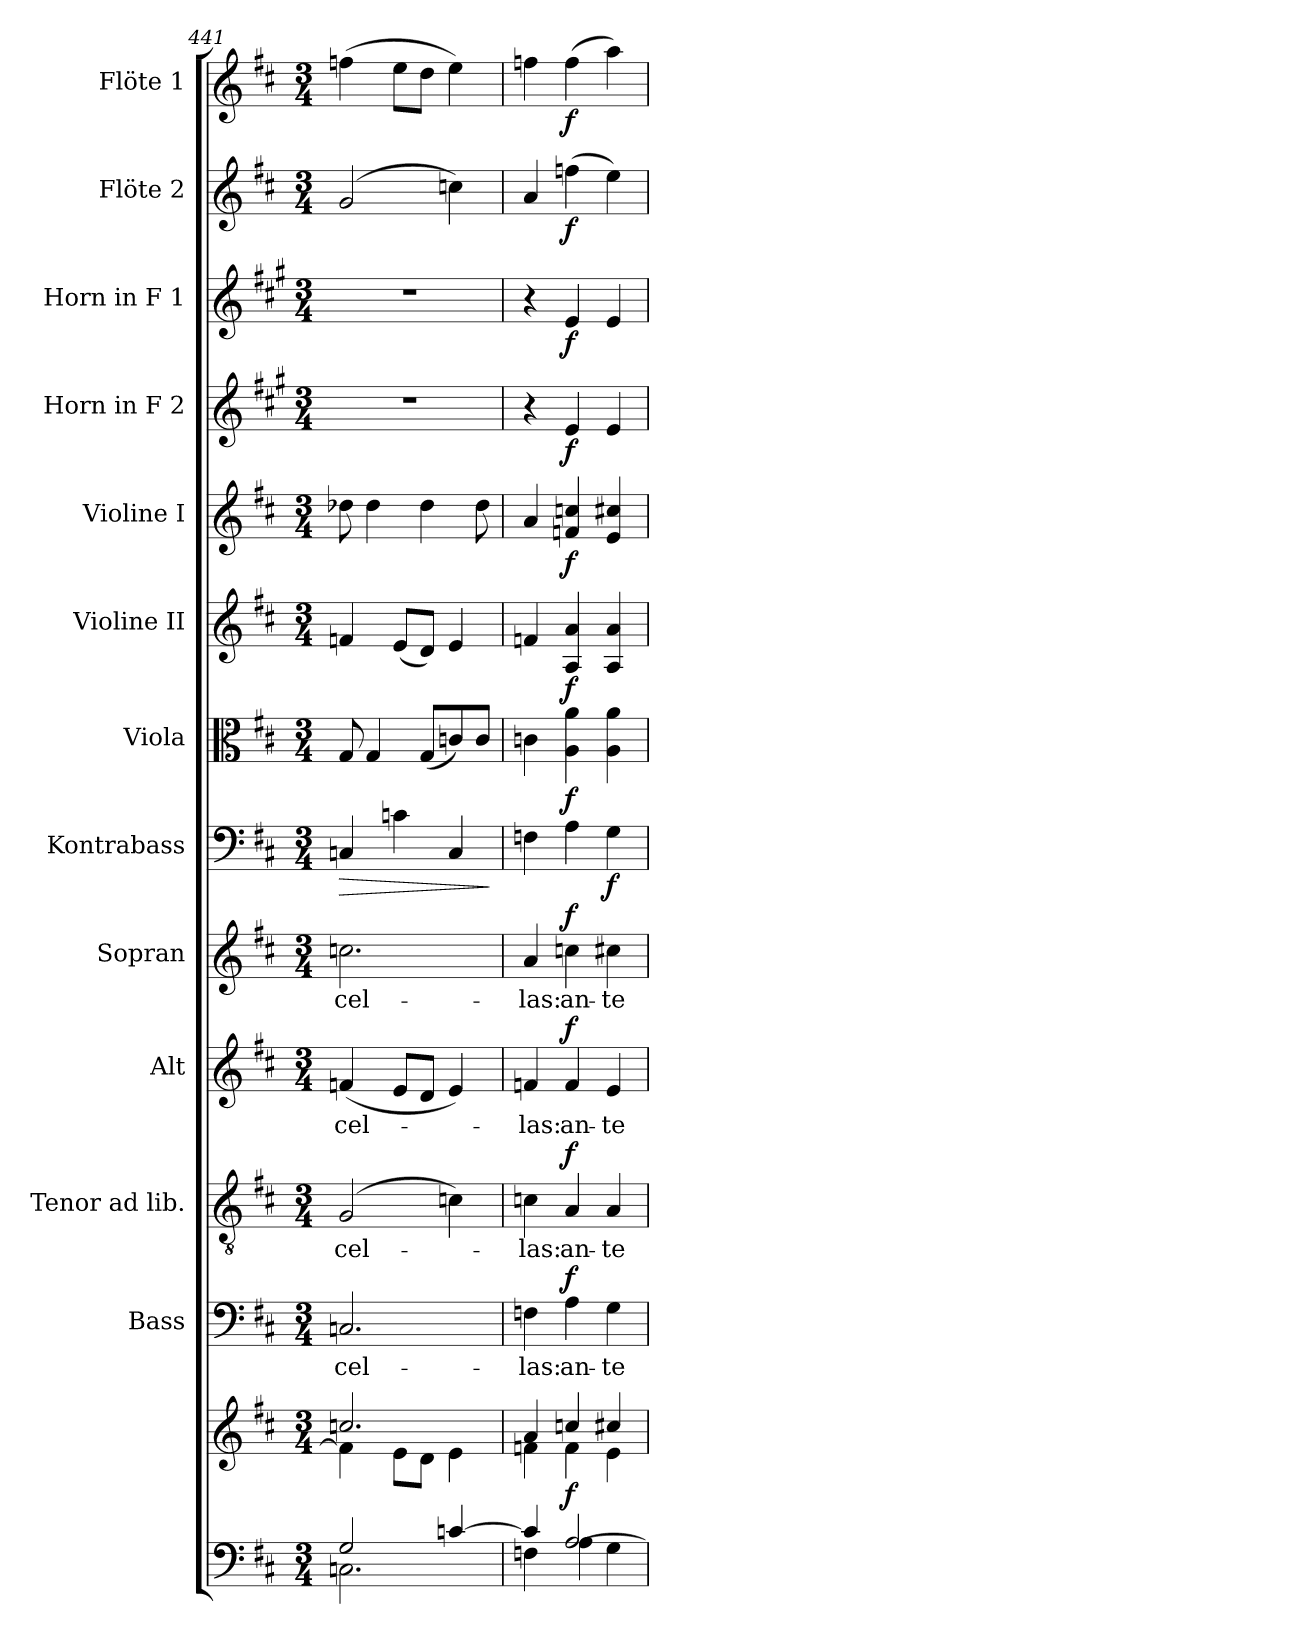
**kern	**kern	**dynam	**kern	**text	**dynam	**kern	**text	**dynam	**kern	**text	**dynam	**kern	**text	**dynam	**kern	**dynam	**kern	**dynam	**kern	**dynam	**kern	**dynam	**kern	**dynam	**kern	**dynam	**kern	**dynam	**kern	**dynam
*part13	*part13	*part13	*part12	*part12	*part12	*part11	*part11	*part11	*part10	*part10	*part10	*part9	*part9	*part9	*part8	*part8	*part7	*part7	*part6	*part6	*part5	*part5	*part4	*part4	*part3	*part3	*part2	*part2	*part1	*part1
*staff14	*staff13	*staff13/14	*staff12	*staff12	*staff12	*staff11	*staff11	*staff11	*staff10	*staff10	*staff10	*staff9	*staff9	*staff9	*staff8	*staff8	*staff7	*staff7	*staff6	*staff6	*staff5	*staff5	*staff4	*staff4	*staff3	*staff3	*staff2	*staff2	*staff1	*staff1
*	*	*	*I"Bass	*	*	*I"Tenor ad lib.	*	*	*I"Alt	*	*	*I"Sopran	*	*	*I"Kontrabass	*	*I"Viola	*	*I"Violine II	*	*I"Violine I	*	*I"Horn in F 2	*	*I"Horn in F 1	*	*I"Flöte 2	*	*I"Flöte 1	*
*	*	*	*I'B.	*	*	*I'T.	*	*	*I'A.	*	*	*I'S.	*	*	*I'Kb.	*	*I'Vla.	*	*I'Vl. II	*	*I'Vl. I	*	*	*	*	*	*I'Fl. 2	*	*I'Fl. 1	*
*clefF4	*clefG2	*	*clefF4	*	*	*clefGv2	*	*	*clefG2	*	*	*clefG2	*	*	*clefF4	*	*clefC3	*	*clefG2	*	*clefG2	*	*clefG2	*	*clefG2	*	*clefG2	*	*clefG2	*
*	*	*	*	*	*	*	*	*	*	*	*	*	*	*	*ITrd7c12	*	*	*	*	*	*	*	*ITrd4c7	*	*ITrd4c7	*	*	*	*	*
*k[f#c#]	*k[f#c#]	*	*k[f#c#]	*	*	*k[f#c#]	*	*	*k[f#c#]	*	*	*k[f#c#]	*	*	*k[f#c#]	*	*k[f#c#]	*	*k[f#c#]	*	*k[f#c#]	*	*k[f#c#]	*	*k[f#c#]	*	*k[f#c#]	*	*k[f#c#]	*
*D:	*D:	*	*D:	*	*	*D:	*	*	*D:	*	*	*D:	*	*	*D:	*	*D:	*	*D:	*	*D:	*	*D:	*	*D:	*	*D:	*	*D:	*
*M3/4	*M3/4	*	*M3/4	*	*	*M3/4	*	*	*M3/4	*	*	*M3/4	*	*	*M3/4	*	*M3/4	*	*M3/4	*	*M3/4	*	*M3/4	*	*M3/4	*	*M3/4	*	*M3/4	*
=441	=441	=441	=441	=441	=441	=441	=441	=441	=441	=441	=441	=441	=441	=441	=441	=441	=441	=441	=441	=441	=441	=441	=441	=441	=441	=441	=441	=441	=441	=441
*^	*^	*	*	*	*	*	*	*	*	*	*	*	*	*	*	*	*	*	*	*	*	*	*	*	*	*	*	*	*	*
!	!	!	!	!	!	!LO:LY:b	!	!	!LO:LY:b	!	!	!LO:LY:b	!	!	!LO:LY:b	!	!	!LO:HP:b	!	!	!	!	!	!	!	!	!	!	!	!	!	!
2G/	2.Cn\	2.ccn/	4f\]	.	2.Cn/	-cel-	.	(2G/	-cel-	.	(<4fn/	-cel-	.	2.ccn\	-cel-	.	4CCn/	>	8G/	.	4fn/	.	8dd-X\	.	2.r	.	2.r	.	(2g/	.	(>4ffn\	.
.	.	.	.	.	.	.	.	.	.	.	.	.	.	.	.	.	.	.	4G/	.	.	.	4dd-\	.	.	.	.	.	.	.	.	.
.	.	.	8e\L	.	.	.	.	.	.	.	8e/L	.	.	.	.	.	4Cn\	.	.	.	(<8e/L	.	.	.	.	.	.	.	.	.	8ee\L	.
.	.	.	8d\J	.	.	.	.	.	.	.	8d/J	.	.	.	.	.	.	.	(<8G/L	.	8d/J)	.	4dd-\	.	.	.	.	.	.	.	8dd\J	.
[>4cn/	.	.	4e\	.	.	.	.	4cn\)	.	.	4e/)	.	.	.	.	.	4CC/	.	8cn/)	.	4e/	.	.	.	.	.	.	.	4ccn\)	.	4ee\)	.
.	.	.	.	.	.	.	.	.	.	.	.	.	.	.	.	.	.	.	8c/J	.	.	.	8dd-\	.	.	.	.	.	.	.	.	.
*v	*v	*	*	*	*	*	*	*	*	*	*	*	*	*	*	*	*	*	*	*	*	*	*	*	*	*	*	*	*	*	*	*
*	*v	*v	*	*	*	*	*	*	*	*	*	*	*	*	*	*	*	*	*	*	*	*	*	*	*	*	*	*	*	*	*
.	.	.	.	.	.	.	.	.	.	.	.	.	.	.	.	]	.	.	.	.	.	.	.	.	.	.	.	.	.	.
=442	=442	=442	=442	=442	=442	=442	=442	=442	=442	=442	=442	=442	=442	=442	=442	=442	=442	=442	=442	=442	=442	=442	=442	=442	=442	=442	=442	=442	=442	=442
*^	*^	*	*	*	*	*	*	*	*	*	*	*	*	*	*	*	*	*	*	*	*	*	*	*	*	*	*	*	*	*
!	!	!	!	!	!	!LO:LY:b	!	!	!LO:LY:b	!	!	!LO:LY:b	!	!	!LO:LY:b	!	!	!	!	!	!	!	!	!	!	!	!	!	!	!	!	!
4c/]	4Fn\	4a/	4fn\	.	4Fn\	-las:	.	4cn\	-las:	.	4fn/	-las:	.	4a/	-las:	.	4FFn\	.	4cn\	.	4fn/	.	4a/	.	4r	.	4r	.	4a/	.	4ffn\	.
!	!	!	!	!LO:DY:b	!	!LO:LY:b	!LO:DY:a	!	!LO:LY:b	!LO:DY:a	!	!LO:LY:b	!LO:DY:a	!	!LO:LY:b	!LO:DY:a	!	!	!	!LO:DY:b	!	!LO:DY:b	!	!LO:DY:b	!	!LO:DY:b	!	!LO:DY:b	!	!LO:DY:b	!	!LO:DY:b
[>2A/	4A\	4ccn/	4f\	f	4A\	an-	f	4A/	an-	f	4f/	an-	f	4ccn\	an-	f	4AA\	.	4A\ 4a\	f	4A/ 4a/	f	4fn/ 4ccn/	f	4A/	f	4A/	f	(>4ffn\	f	(>4ff\	f
!	!	!	!	!	!	!LO:LY:b	!	!	!LO:LY:b	!	!	!LO:LY:b	!	!	!LO:LY:b	!	!	!LO:DY:b	!	!	!	!	!	!	!	!	!	!	!	!	!	!
.	4G\	4cc#X/	4e\	.	4G\	-te	.	4A/	-te	.	4e/	-te	.	4cc#X\	-te	.	4GG\	f	4A\ 4a\	.	4A/ 4a/	.	4e/ 4cc#X/	.	4A/	.	4A/	.	4ee\)	.	4aa\)	.
*v	*v	*	*	*	*	*	*	*	*	*	*	*	*	*	*	*	*	*	*	*	*	*	*	*	*	*	*	*	*	*	*	*
*	*v	*v	*	*	*	*	*	*	*	*	*	*	*	*	*	*	*	*	*	*	*	*	*	*	*	*	*	*	*	*	*
=	=	=	=	=	=	=	=	=	=	=	=	=	=	=	=	=	=	=	=	=	=	=	=	=	=	=	=	=	=	=
*-	*-	*-	*-	*-	*-	*-	*-	*-	*-	*-	*-	*-	*-	*-	*-	*-	*-	*-	*-	*-	*-	*-	*-	*-	*-	*-	*-	*-	*-	*-
